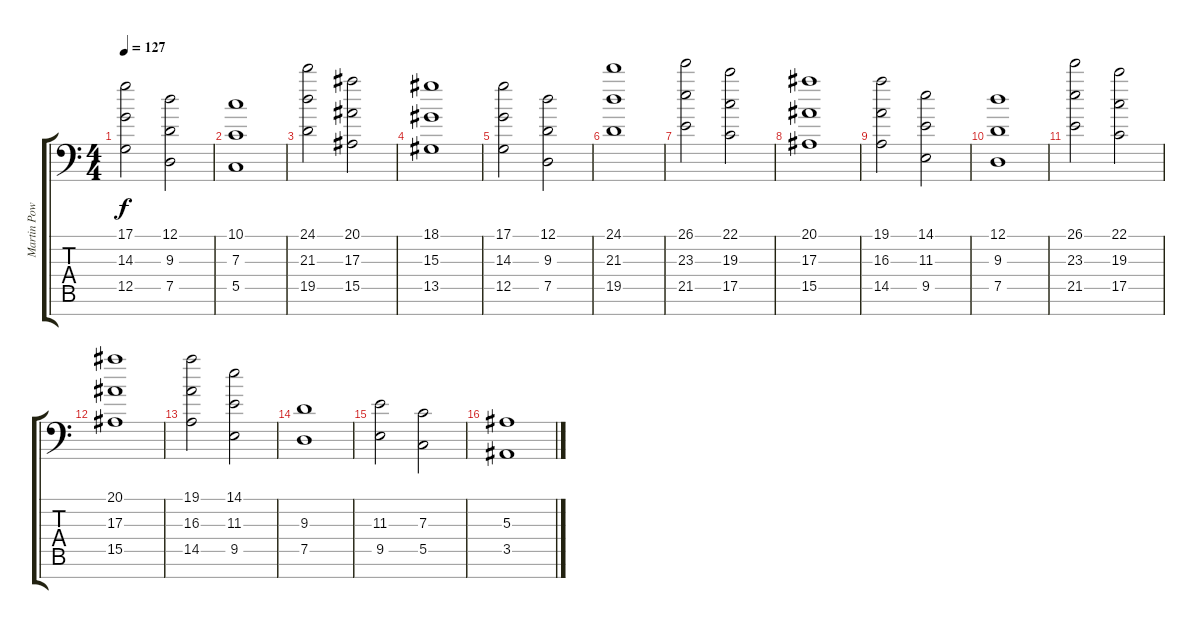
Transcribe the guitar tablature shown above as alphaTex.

\track ("Martin Powell - Strings" "Martin Pow") {instrument stringensemble1}
\staff {score tabs}
\tuning (D4 A3 F3 C3 G2 D2 A1) {hide}
\ts (4 4)
\tempo 127
\clef f4
\ks c
(17.1 14.3 12.5).2{dy f} (12.1 9.3 7.5).2 |
(10.1 7.3 5.5).1 |
(24.1 21.3 19.5).2 (20.1 17.3 15.5).2 |
(18.1 15.3 13.5).1 |
(17.1 14.3 12.5).2 (12.1 9.3 7.5).2 |
(24.1 21.3 19.5).1 |
(26.1 23.3 21.5).2 (22.1 19.3 17.5).2 |
(20.1 17.3 15.5).1 |
(19.1 16.3 14.5).2 (14.1 11.3 9.5).2 |
(12.1 9.3 7.5).1 |
(26.1 23.3 21.5).2 (22.1 19.3 17.5).2 |
(20.1 17.3 15.5).1 |
(19.1 16.3 14.5).2 (14.1 11.3 9.5).2 |
(9.3 7.5).1 |
(11.3 9.5).2 (7.3 5.5).2 |
(5.3 3.5).1
